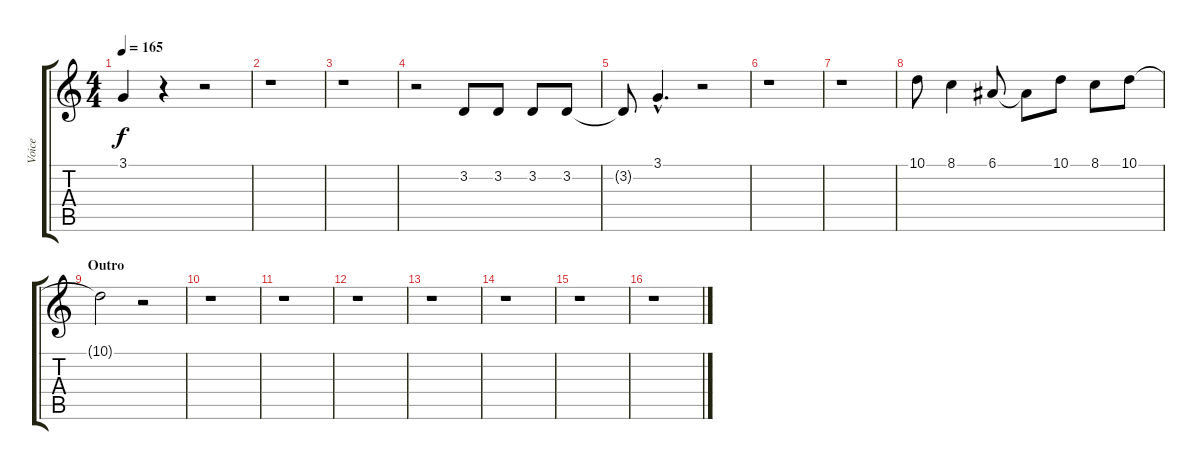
\track ("Voice" "Voice") {instrument lead6voice}
\staff {score tabs}
\tuning (E4 B3 G3 D3 A2 E2) {hide}
\ts (4 4)
\tempo 165
\clef g2
\ks c
3.1{t}.4{dy f} r.4 r.2 |
r.1 |
r.1 |
r.2 3.2.8 3.2.8 3.2.8 3.2.8 |
3.2{t}.8 3.1{hac}.4{d} r.2 |
r.1 |
r.1 |
10.1.8 8.1.4 6.1.8 6.1{t}.8 10.1.8 8.1.8 10.1.8 |
\section ("" "Outro")
10.1{t}.2 r.2 |
r.1 |
r.1 |
r.1 |
r.1 |
r.1 |
r.1 |
r.1
